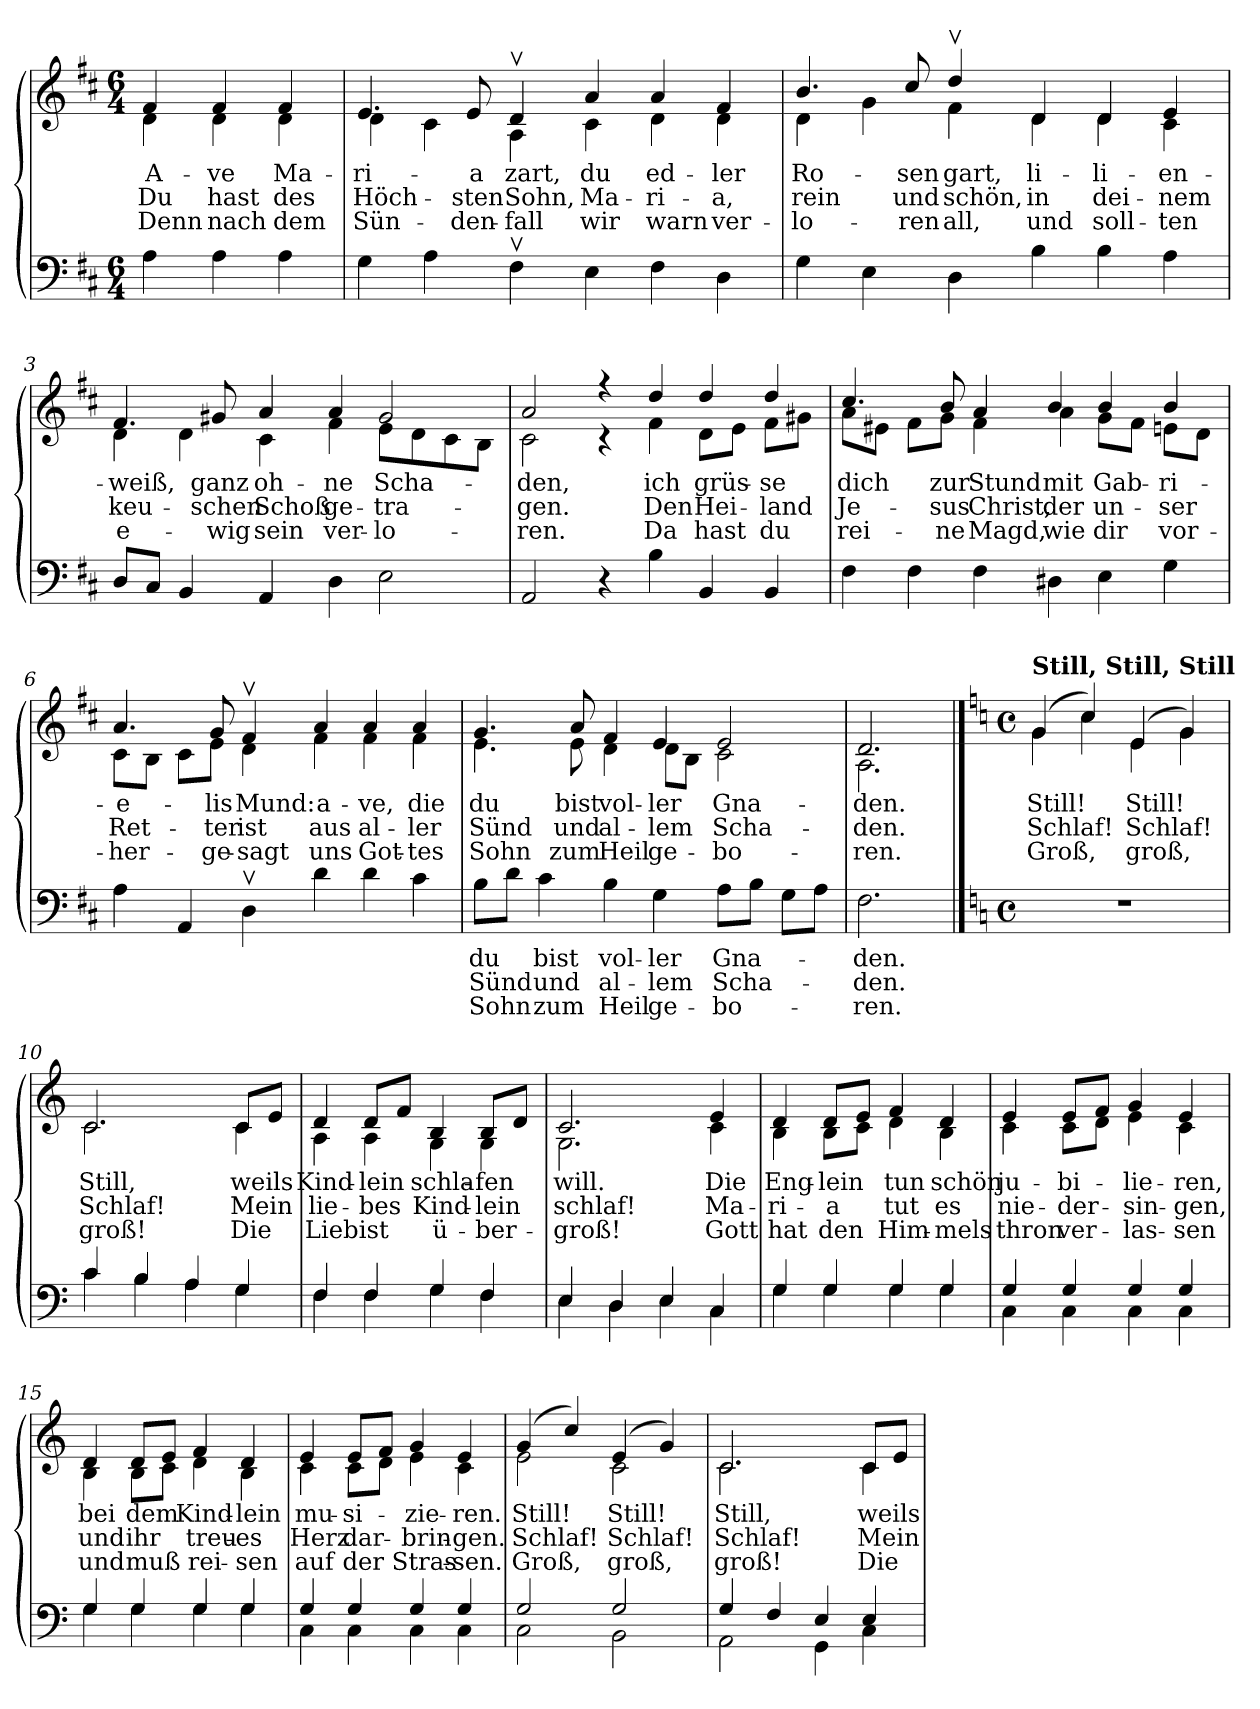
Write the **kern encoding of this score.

**kern	**text	**text	**text	**kern	**text	**text	**text
*part1	*part1	*part1	*part1	*part1	*part1	*part1	*part1
*staff2	*staff2	*staff2	*staff2	*staff1	*staff1	*staff1	*staff1
*clefF4	*	*	*	*clefG2	*	*	*
*k[f#c#]	*	*	*	*k[f#c#]	*	*	*
*D:	*	*	*	*D:	*	*	*
*M6/4	*	*	*	*M6/4	*	*	*
=	=	=	=	=	=	=	=
!	!	!	!	!LO:TX:a:B:t=Ave Maria zart	!	!	!
!	!	!	!	!	!LO:LY:b	!LO:LY:b	!LO:LY:b
*	*	*	*	*^	*	*	*
4A\	.	.	.	4f#/	4d\	A-	Du	Denn
!	!	!	!	!	!	!LO:LY:b	!LO:LY:b	!LO:LY:b
4A\	.	.	.	4f#/	4d\	-ve	hast	nach
!	!	!	!	!	!	!LO:LY:b	!LO:LY:b	!LO:LY:b
4A\	.	.	.	4f#/	4d\	Ma-	des	dem
=1	=1	=1	=1	=1	=1	=1	=1	=1
!	!	!	!	!	!	!LO:LY:b	!LO:LY:b	!LO:LY:b
4G\	.	.	.	4.e/	4d\	-ri-	Höch-	Sün-
4A\	.	.	.	.	4c#\	.	.	.
!	!	!	!	!	!	!LO:LY:b	!LO:LY:b	!LO:LY:b
.	.	.	.	8e/	.	-a	-sten	-den-
!	!	!	!	!	!	!LO:LY:b	!LO:LY:b	!LO:LY:b
4F#v>\	.	.	.	4dv>/	4A\	zart,	Sohn,	-fall
!	!	!	!	!	!	!LO:LY:b	!LO:LY:b	!LO:LY:b
4E\	.	.	.	4a/	4c#\	du	Ma-	wir
!	!	!	!	!	!	!LO:LY:b	!LO:LY:b	!LO:LY:b
4F#\	.	.	.	4a/	4d\	ed-	-ri-	warn
!	!	!	!	!	!	!LO:LY:b	!LO:LY:b	!LO:LY:b
4D\	.	.	.	4f#/	4d\	-ler	-a,	ver-
!!LO:LB:g=z	!!
=2	=2	=2	=2	=2	=2	=2	=2	=2
!	!	!	!	!	!	!LO:LY:b	!LO:LY:b	!LO:LY:b
4G\	.	.	.	4.b/	4d\	Ro-	rein	-lo-
4E\	.	.	.	.	4g\	.	.	.
!	!	!	!	!	!	!LO:LY:b	!LO:LY:b	!LO:LY:b
.	.	.	.	8cc#/	.	-sen	und	-ren
!	!	!	!	!	!	!LO:LY:b	!LO:LY:b	!LO:LY:b
4D\	.	.	.	4ddv>/	4f#\	gart,	schön,	all,
!	!	!	!	!	!	!LO:LY:b	!LO:LY:b	!LO:LY:b
4B\	.	.	.	4d/	4d\	li-	in	und
!	!	!	!	!	!	!LO:LY:b	!LO:LY:b	!LO:LY:b
4B\	.	.	.	4d/	4d\	-li-	dei-	soll-
!	!	!	!	!	!	!LO:LY:b	!LO:LY:b	!LO:LY:b
4A\	.	.	.	4e/	4c#\	-en-	-nem	-ten
=3	=3	=3	=3	=3	=3	=3	=3	=3
!	!	!	!	!	!	!LO:LY:b	!LO:LY:b	!LO:LY:b
8D/L	.	.	.	4.f#/	4d\	-weiß,	keu-	e-
8C#/J	.	.	.	.	.	.	.	.
4BB/	.	.	.	.	4d\	.	.	.
!	!	!	!	!	!	!LO:LY:b	!LO:LY:b	!LO:LY:b
.	.	.	.	8g#X/	.	ganz	-schen	-wig
!	!	!	!	!	!	!LO:LY:b	!LO:LY:b	!LO:LY:b
4AA/	.	.	.	4a/	4c#\	oh-	Schoß	sein
!	!	!	!	!	!	!LO:LY:b	!LO:LY:b	!LO:LY:b
4D\	.	.	.	4a/	4f#\	-ne	ge-	ver-
!	!	!	!	!	!	!LO:LY:b	!LO:LY:b	!LO:LY:b
2E\	.	.	.	2g#/	8e\L	Scha-	-tra-	-lo-
.	.	.	.	.	8d\	.	.	.
.	.	.	.	.	8c#\	.	.	.
.	.	.	.	.	8B\J	.	.	.
!!LO:LB:g=z	!!
=4	=4	=4	=4	=4	=4	=4	=4	=4
!	!	!	!	!	!	!LO:LY:b	!LO:LY:b	!LO:LY:b
2AA/	.	.	.	2a/	2c#\	-den,	-gen.	-ren.
4r	.	.	.	4r	4r	.	.	.
!	!	!	!	!	!	!LO:LY:b	!LO:LY:b	!LO:LY:b
4B\	.	.	.	4dd/	4f#\	ich	Den	Da
!	!	!	!	!	!	!LO:LY:b	!LO:LY:b	!LO:LY:b
4BB/	.	.	.	4dd/	8d\L	grüs-	Hei-	hast
.	.	.	.	.	8e\J	.	.	.
!	!	!	!	!	!	!LO:LY:b	!LO:LY:b	!LO:LY:b
4BB/	.	.	.	4dd/	8f#\L	-se	-land	du
.	.	.	.	.	8g#X\J	.	.	.
=5	=5	=5	=5	=5	=5	=5	=5	=5
!	!	!	!	!	!	!LO:LY:b	!LO:LY:b	!LO:LY:b
4F#\	.	.	.	4.cc#/	8a\L	dich	Je-	rei-
.	.	.	.	.	8e#X\J	.	.	.
4F#\	.	.	.	.	8f#\L	.	.	.
!	!	!	!	!	!	!LO:LY:b	!LO:LY:b	!LO:LY:b
.	.	.	.	8b/	8g\J	zur	-sus	-ne
!	!	!	!	!	!	!LO:LY:b	!LO:LY:b	!LO:LY:b
4F#\	.	.	.	4a/	4f#\	Stund	Christ,	Magd,
!	!	!	!	!	!	!LO:LY:b	!LO:LY:b	!LO:LY:b
4D#X\	.	.	.	4b/	4a\	mit	der	wie
!	!	!	!	!	!	!LO:LY:b	!LO:LY:b	!LO:LY:b
4E\	.	.	.	4b/	8g\L	Gab-	un-	dir
.	.	.	.	.	8f#\J	.	.	.
!	!	!	!	!	!	!LO:LY:b	!LO:LY:b	!LO:LY:b
4G\	.	.	.	4b/	8en\L	-ri-	-ser	vor-
.	.	.	.	.	8d\J	.	.	.
!!LO:LB:g=z	!!
=6	=6	=6	=6	=6	=6	=6	=6	=6
!	!	!	!	!	!	!LO:LY:b	!LO:LY:b	!LO:LY:b
4A\	.	.	.	4.a/	8c#\L	-e-	Ret-	-her-
.	.	.	.	.	8B\J	.	.	.
4AA/	.	.	.	.	8c#\L	.	.	.
!	!	!	!	!	!	!LO:LY:b	!LO:LY:b	!LO:LY:b
.	.	.	.	8g/	8e\J	-lis	-ter	-ge-
!	!	!	!	!	!	!LO:LY:b	!LO:LY:b	!LO:LY:b
4Dv>\	.	.	.	4f#v>/	4d\	Mund:	ist	-sagt
!	!	!	!	!	!	!LO:LY:b	!LO:LY:b	!LO:LY:b
4d\	.	.	.	4a/	4f#\	a-	aus	uns
!	!	!	!	!	!	!LO:LY:b	!LO:LY:b	!LO:LY:b
4d\	.	.	.	4a/	4f#\	-ve,	al-	Got-
!	!	!	!	!	!	!LO:LY:b	!LO:LY:b	!LO:LY:b
4c#\	.	.	.	4a/	4f#\	die	-ler	-tes
=7	=7	=7	=7	=7	=7	=7	=7	=7
!	!LO:LY:b	!LO:LY:b	!LO:LY:b	!	!	!LO:LY:b	!LO:LY:b	!LO:LY:b
8B\L	-du	-Sünd	-Sohn	4.g/	4.e\	du	Sünd	Sohn
8d\J	.	.	.	.	.	.	.	.
!	!LO:LY:b	!LO:LY:b	!LO:LY:b	!	!	!	!	!
4c#\	bist	und	zum	.	.	.	.	.
!	!	!	!	!	!	!LO:LY:b	!LO:LY:b	!LO:LY:b
.	.	.	.	8a/	8e\	bist	und	zum
!	!LO:LY:b	!LO:LY:b	!LO:LY:b	!	!	!LO:LY:b	!LO:LY:b	!LO:LY:b
4B\	vol-	al-	Heil	4f#/	4d\	vol-	al-	Heil
!	!LO:LY:b	!LO:LY:b	!LO:LY:b	!	!	!LO:LY:b	!LO:LY:b	!LO:LY:b
4G\	-ler	-lem	ge-	4e/	8d\L	-ler	-lem	ge-
.	.	.	.	.	8B\J	.	.	.
!	!LO:LY:b	!LO:LY:b	!LO:LY:b	!	!	!LO:LY:b	!LO:LY:b	!LO:LY:b
8A\L	Gna-	Scha-	-bo-	2e/	2c#\	Gna-	Scha-	-bo-
8B\J	.	.	.	.	.	.	.	.
8G\L	.	.	.	.	.	.	.	.
8A\J	.	.	.	.	.	.	.	.
=8	=8	=8	=8	=8	=8	=8	=8	=8
!	!LO:LY:b	!LO:LY:b	!LO:LY:b	!	!	!LO:LY:b	!LO:LY:b	!LO:LY:b
2.F#\	den.	den.	ren.	2.d/	2.A\	-den.	-den.	-ren.
!!LO:PB:g=z	!!
==9	==9	==9	==9	==9	==9	==9	==9	==9
*k[]	*	*	*	*k[]	*	*	*	*
*C:	*	*	*	*C:	*	*	*	*
*M4/4	*	*	*	*M4/4	*	*	*	*
*met(c)	*	*	*	*met(c)	*	*	*	*
!	!	!	!	!LO:TX:a:B:t=Still, Still, Still	!	!	!	!
!	!	!	!	!	!	!LO:LY:b	!LO:LY:b	!LO:LY:b
1r	.	.	.	(4g/	4g\	Still!	Schlaf!	Groß,
.	.	.	.	4cc/)	4cc\	.	.	.
!	!	!	!	!	!	!LO:LY:b	!LO:LY:b	!LO:LY:b
.	.	.	.	(4e/	4e\	Still!	Schlaf!	groß,
.	.	.	.	4g/)	4g\	.	.	.
=10	=10	=10	=10	=10	=10	=10	=10	=10
*^	*	*	*	*	*	*	*	*
!	!	!	!	!	!	!	!LO:LY:b	!LO:LY:b	!LO:LY:b
4c/	4c\	.	.	.	2.c/	2.c\	Still,	Schlaf!	groß!
4B/	4B\	.	.	.	.	.	.	.	.
4A/	4A\	.	.	.	.	.	.	.	.
!	!	!	!	!	!	!	!LO:LY:b	!LO:LY:b	!LO:LY:b
4G/	4G\	.	.	.	8c/L	4c\	weils	Mein	Die
.	.	.	.	.	8e/J	.	.	.	.
=11	=11	=11	=11	=11	=11	=11	=11	=11	=11
!	!	!	!	!	!	!	!LO:LY:b	!LO:LY:b	!LO:LY:b
4F/	4F\	.	.	.	4d/	4A\	Kind-	lie-	Lieb
!	!	!	!	!	!	!	!LO:LY:b	!LO:LY:b	!LO:LY:b
4F/	4F\	.	.	.	8d/L	4A\	-lein	-bes	ist
.	.	.	.	.	8f/J	.	.	.	.
!	!	!	!	!	!	!	!LO:LY:b	!LO:LY:b	!LO:LY:b
4G/	4G\	.	.	.	4B/	4G\	schla-	Kind-	ü-
!	!	!	!	!	!	!	!LO:LY:b	!LO:LY:b	!LO:LY:b
4F/	4F\	.	.	.	8B/L	4G\	-fen	-lein	-ber-
.	.	.	.	.	8d/J	.	.	.	.
!!LO:LB:g=z	!!
=12	=12	=12	=12	=12	=12	=12	=12	=12	=12
!	!	!	!	!	!	!	!LO:LY:b	!LO:LY:b	!LO:LY:b
4E/	4E\	.	.	.	2.c/	2.G\	will.	schlaf!	-groß!
4D/	4D\	.	.	.	.	.	.	.	.
4E/	4E\	.	.	.	.	.	.	.	.
!	!	!	!	!	!	!	!LO:LY:b	!LO:LY:b	!LO:LY:b
4C/	4C\	.	.	.	4e/	4c\	Die	Ma-	Gott
=13	=13	=13	=13	=13	=13	=13	=13	=13	=13
!	!	!	!	!	!	!	!LO:LY:b	!LO:LY:b	!LO:LY:b
4G/	4G\	.	.	.	4d/	4B\	Eng-	-ri-	hat
!	!	!	!	!	!	!	!LO:LY:b	!LO:LY:b	!LO:LY:b
4G/	4G\	.	.	.	8d/L	8B\L	-lein	-a	den
.	.	.	.	.	8e/J	8c\J	.	.	.
!	!	!	!	!	!	!	!LO:LY:b	!LO:LY:b	!LO:LY:b
4G/	4G\	.	.	.	4f/	4d\	tun	tut	Him-
!	!	!	!	!	!	!	!LO:LY:b	!LO:LY:b	!LO:LY:b
4G/	4G\	.	.	.	4d/	4B\	schön	es	-mels-
=14	=14	=14	=14	=14	=14	=14	=14	=14	=14
!	!	!	!	!	!	!	!LO:LY:b	!LO:LY:b	!LO:LY:b
4G/	4C\	.	.	.	4e/	4c\	ju-	nie-	-thron
!	!	!	!	!	!	!	!LO:LY:b	!LO:LY:b	!LO:LY:b
4G/	4C\	.	.	.	8e/L	8c\L	-bi-	-der-	ver-
.	.	.	.	.	8f/J	8d\J	.	.	.
!	!	!	!	!	!	!	!LO:LY:b	!LO:LY:b	!LO:LY:b
4G/	4C\	.	.	.	4g/	4e\	-lie-	-sin-	-las-
!	!	!	!	!	!	!	!LO:LY:b	!LO:LY:b	!LO:LY:b
4G/	4C\	.	.	.	4e/	4c\	-ren,	-gen,	-sen
!!LO:LB:g=z	!!
=15	=15	=15	=15	=15	=15	=15	=15	=15	=15
!	!	!	!	!	!	!	!LO:LY:b	!LO:LY:b	!LO:LY:b
4G/	4G\	.	.	.	4d/	4B\	bei	und	und
!	!	!	!	!	!	!	!LO:LY:b	!LO:LY:b	!LO:LY:b
4G/	4G\	.	.	.	8d/L	8B\L	dem	ihr	muß
.	.	.	.	.	8e/J	8c\J	.	.	.
!	!	!	!	!	!	!	!LO:LY:b	!LO:LY:b	!LO:LY:b
4G/	4G\	.	.	.	4f/	4d\	Kind-	treu-	rei-
!	!	!	!	!	!	!	!LO:LY:b	!LO:LY:b	!LO:LY:b
4G/	4G\	.	.	.	4d/	4B\	-lein	-es	-sen
=16	=16	=16	=16	=16	=16	=16	=16	=16	=16
!	!	!	!	!	!	!	!LO:LY:b	!LO:LY:b	!LO:LY:b
4G/	4C\	.	.	.	4e/	4c\	mu-	Herz	auf
!	!	!	!	!	!	!	!LO:LY:b	!LO:LY:b	!LO:LY:b
4G/	4C\	.	.	.	8e/L	8c\L	-si-	dar-	der
.	.	.	.	.	8f/J	8d\J	.	.	.
!	!	!	!	!	!	!	!LO:LY:b	!LO:LY:b	!LO:LY:b
4G/	4C\	.	.	.	4g/	4e\	-zie-	-brin-	Stras-
!	!	!	!	!	!	!	!LO:LY:b	!LO:LY:b	!LO:LY:b
4G/	4C\	.	.	.	4e/	4c\	-ren.	-gen.	-sen.
=17	=17	=17	=17	=17	=17	=17	=17	=17	=17
!	!	!	!	!	!	!	!LO:LY:b	!LO:LY:b	!LO:LY:b
2G/	2C\	.	.	.	(4g/	2e\	Still!	Schlaf!	Groß,
.	.	.	.	.	4cc/)	.	.	.	.
!	!	!	!	!	!	!	!LO:LY:b	!LO:LY:b	!LO:LY:b
2G/	2BB\	.	.	.	(4e/	2c\	Still!	Schlaf!	groß,
.	.	.	.	.	4g/)	.	.	.	.
!!LO:LB:g=z	!!
=18	=18	=18	=18	=18	=18	=18	=18	=18	=18
!	!	!	!	!	!	!	!LO:LY:b	!LO:LY:b	!LO:LY:b
4G/	2AA\	.	.	.	2.c/	2.c\	Still,	Schlaf!	groß!
4F/	.	.	.	.	.	.	.	.	.
4E/	4GG\	.	.	.	.	.	.	.	.
!	!	!	!	!	!	!	!LO:LY:b	!LO:LY:b	!LO:LY:b
4E/	4C\	.	.	.	8c/L	4c\	weils	Mein	Die
.	.	.	.	.	8e/J	.	.	.	.
*v	*v	*	*	*	*	*	*	*	*
*	*	*	*	*v	*v	*	*	*
=	=	=	=	=	=	=	=
*-	*-	*-	*-	*-	*-	*-	*-
